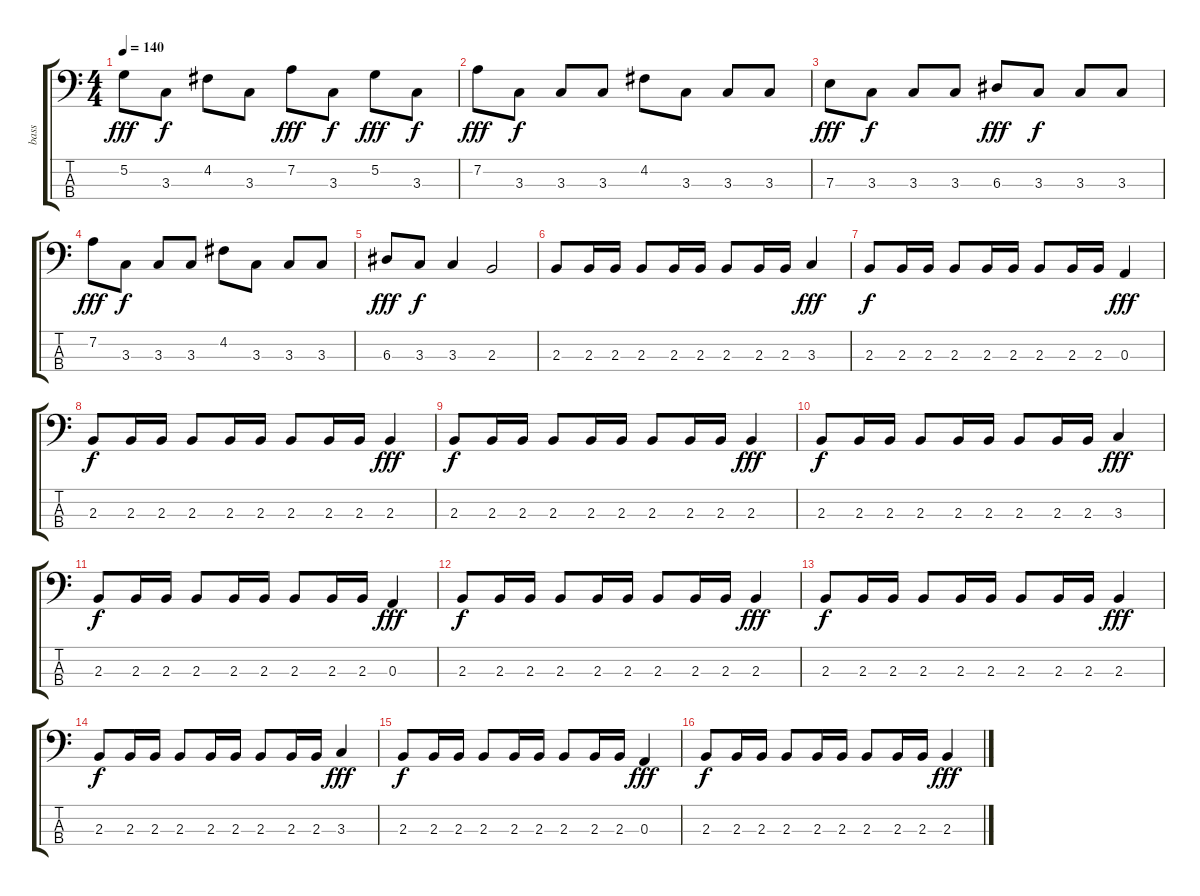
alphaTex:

\track ("bass" "bass") {instrument electricbassfinger}
\staff {score tabs}
\tuning (G2 D2 A1 E1) {hide}
\ts (4 4)
\tempo 140
\clef f4
\ks c
5.2.8{dy fff} 3.3.8{dy f} 4.2.8 3.3.8 7.2.8{dy fff} 3.3.8{dy f} 5.2.8{dy fff} 3.3.8{dy f} |
7.2.8{dy fff} 3.3.8{dy f} 3.3.8 3.3.8 4.2.8 3.3.8 3.3.8 3.3.8 |
7.3.8{dy fff} 3.3.8{dy f} 3.3.8 3.3.8 6.3.8{dy fff} 3.3.8{dy f} 3.3.8 3.3.8 |
7.2.8{dy fff} 3.3.8{dy f} 3.3.8 3.3.8 4.2.8 3.3.8 3.3.8 3.3.8 |
6.3.8{dy fff} 3.3.8{dy f} 3.3.4 2.3.2 |
2.3.8 2.3.16 2.3.16 2.3.8 2.3.16 2.3.16 2.3.8 2.3.16 2.3.16 3.3.4{dy fff} |
2.3.8{dy f} 2.3.16 2.3.16 2.3.8 2.3.16 2.3.16 2.3.8 2.3.16 2.3.16 0.3.4{dy fff} |
2.3.8{dy f} 2.3.16 2.3.16 2.3.8 2.3.16 2.3.16 2.3.8 2.3.16 2.3.16 2.3.4{dy fff} |
2.3.8{dy f} 2.3.16 2.3.16 2.3.8 2.3.16 2.3.16 2.3.8 2.3.16 2.3.16 2.3.4{dy fff} |
2.3.8{dy f} 2.3.16 2.3.16 2.3.8 2.3.16 2.3.16 2.3.8 2.3.16 2.3.16 3.3.4{dy fff} |
2.3.8{dy f} 2.3.16 2.3.16 2.3.8 2.3.16 2.3.16 2.3.8 2.3.16 2.3.16 0.3.4{dy fff} |
2.3.8{dy f} 2.3.16 2.3.16 2.3.8 2.3.16 2.3.16 2.3.8 2.3.16 2.3.16 2.3.4{dy fff} |
2.3.8{dy f} 2.3.16 2.3.16 2.3.8 2.3.16 2.3.16 2.3.8 2.3.16 2.3.16 2.3.4{dy fff} |
2.3.8{dy f} 2.3.16 2.3.16 2.3.8 2.3.16 2.3.16 2.3.8 2.3.16 2.3.16 3.3.4{dy fff} |
2.3.8{dy f} 2.3.16 2.3.16 2.3.8 2.3.16 2.3.16 2.3.8 2.3.16 2.3.16 0.3.4{dy fff} |
2.3.8{dy f} 2.3.16 2.3.16 2.3.8 2.3.16 2.3.16 2.3.8 2.3.16 2.3.16 2.3.4{dy fff}
